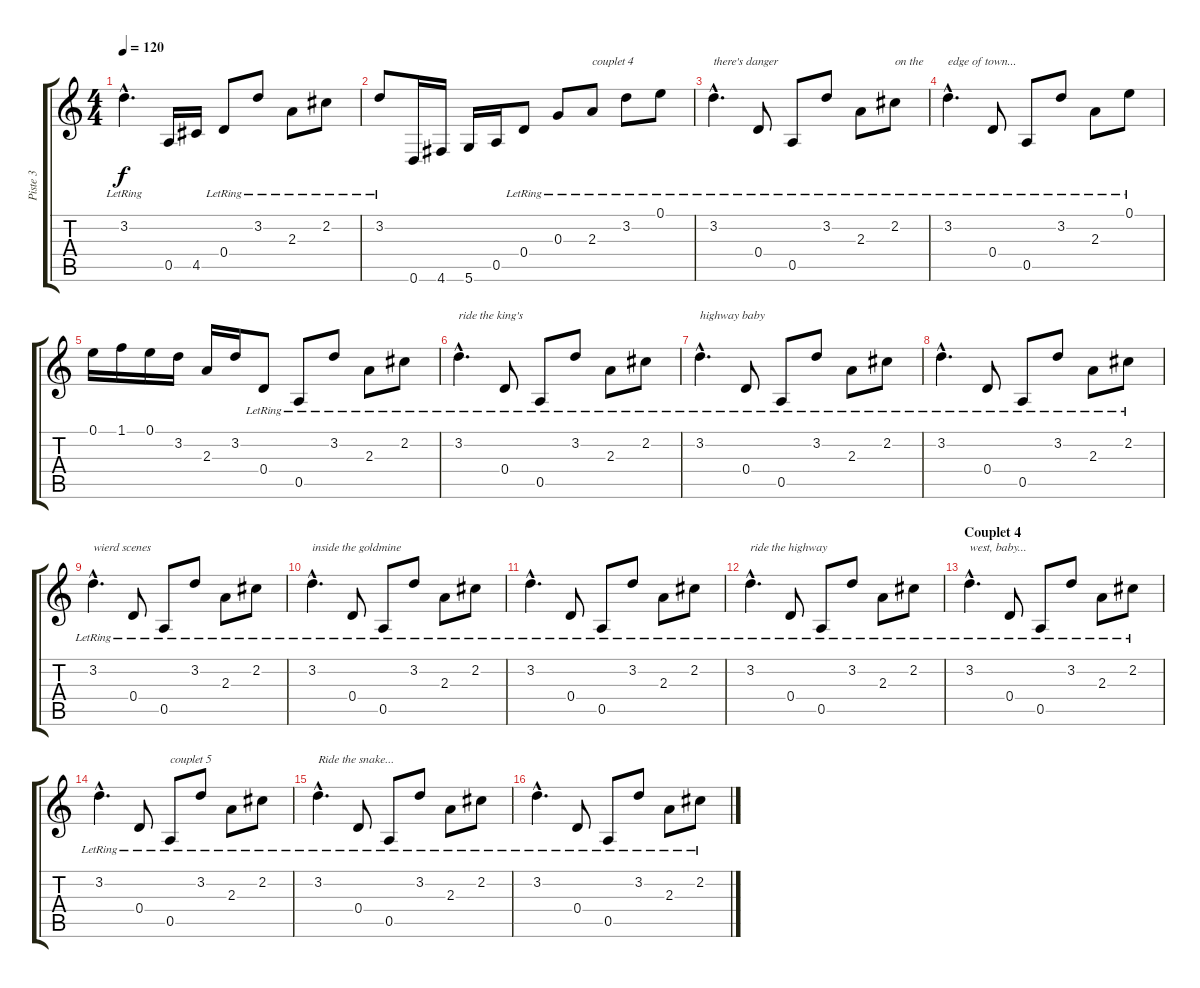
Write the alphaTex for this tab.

\track ("Piste 3" "Piste 3") {instrument electricguitarjazz}
\staff {score tabs}
\tuning (E4 B3 G3 D3 A2 D2) {hide}
\ts (4 4)
\tempo 120
\clef g2
\ks c
3.2{hac lr}.4{d dy f} 0.5.16 4.5.16 0.4{lr}.8 3.2{lr}.8 2.3{lr}.8 2.2{lr}.8 |
3.2{lr}.8 0.6.16 4.6.16 5.6.16 0.5.16 0.4{lr}.8 0.3{lr}.8 2.3{lr}.8{txt "couplet 4"} 3.2{lr}.8 0.1{lr}.8 |
3.2{hac lr}.4{d txt "there's danger"} 0.4{lr}.8 0.5{lr}.8 3.2{lr}.8 2.3{lr}.8 2.2{lr}.8{txt "on the"} |
3.2{hac lr}.4{d txt "edge of town..."} 0.4{lr}.8 0.5{lr}.8 3.2{lr}.8 2.3{lr}.8 0.1{lr}.8 |
0.1.16 1.1.16 0.1.16 3.2.16 2.3.16 3.2.16 0.4{lr}.8 0.5{lr}.8 3.2{lr}.8 2.3{lr}.8 2.2{lr}.8 |
3.2{hac lr}.4{d txt "ride the king's"} 0.4{lr}.8 0.5{lr}.8 3.2{lr}.8 2.3{lr}.8 2.2{lr}.8 |
3.2{hac lr}.4{d txt "highway baby"} 0.4{lr}.8 0.5{lr}.8 3.2{lr}.8 2.3{lr}.8 2.2{lr}.8 |
3.2{hac lr}.4{d} 0.4{lr}.8 0.5{lr}.8 3.2{lr}.8 2.3{lr}.8 2.2{lr}.8 |
3.2{hac lr}.4{d txt "wierd scenes "} 0.4{lr}.8 0.5{lr}.8 3.2{lr}.8 2.3{lr}.8 2.2{lr}.8 |
3.2{hac lr}.4{d txt "inside the goldmine"} 0.4{lr}.8 0.5{lr}.8 3.2{lr}.8 2.3{lr}.8 2.2{lr}.8 |
3.2{hac lr}.4{d} 0.4{lr}.8 0.5{lr}.8 3.2{lr}.8 2.3{lr}.8 2.2{lr}.8 |
3.2{hac lr}.4{d txt "ride the highway"} 0.4{lr}.8 0.5{lr}.8 3.2{lr}.8 2.3{lr}.8 2.2{lr}.8 |
\section ("" "Couplet 4")
3.2{hac lr}.4{d txt "west, baby..."} 0.4{lr}.8 0.5{lr}.8 3.2{lr}.8 2.3{lr}.8 2.2{lr}.8 |
3.2{hac lr}.4{d} 0.4{lr}.8 0.5{lr}.8{txt "couplet 5"} 3.2{lr}.8 2.3{lr}.8 2.2{lr}.8 |
3.2{hac lr}.4{d txt "Ride the snake..."} 0.4{lr}.8 0.5{lr}.8 3.2{lr}.8 2.3{lr}.8 2.2{lr}.8 |
3.2{hac lr}.4{d} 0.4{lr}.8 0.5{lr}.8 3.2{lr}.8 2.3{lr}.8 2.2{lr}.8
